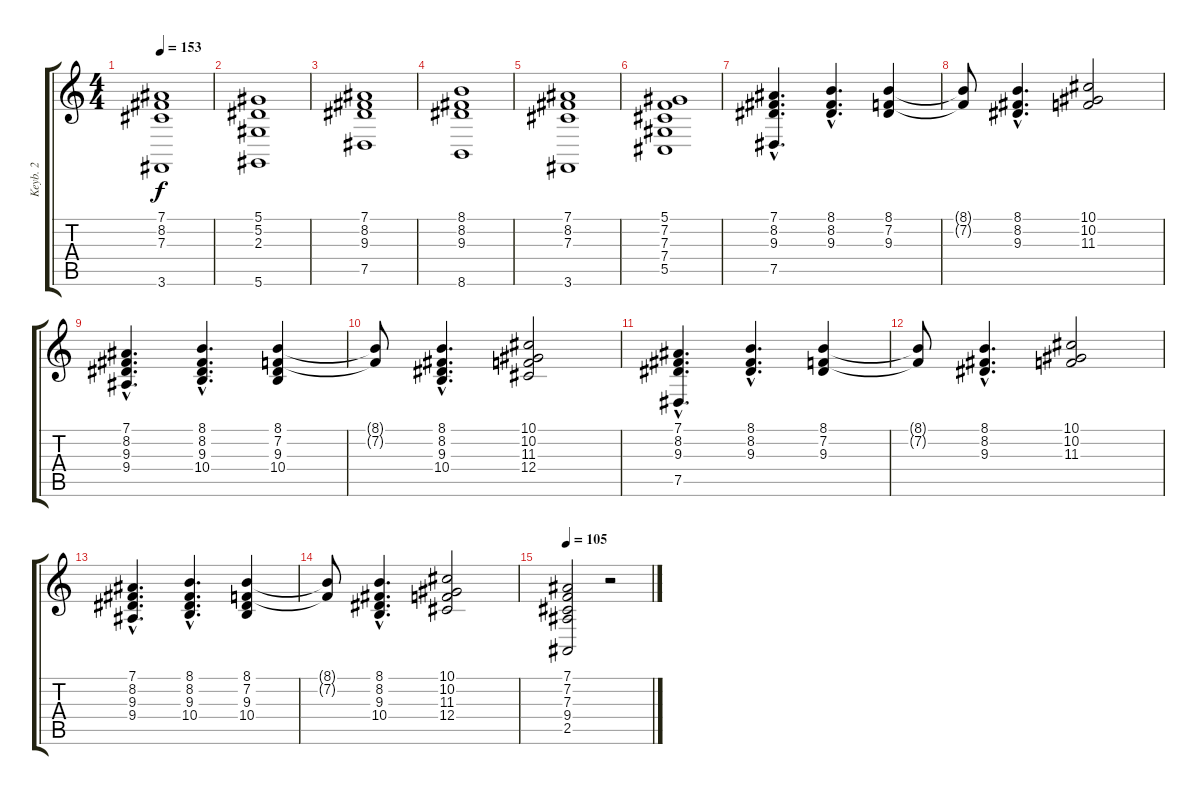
\track ("Keyb. 2" "Keyb. 2") {instrument stringensemble1}
\staff {score tabs}
\tuning (Eb4 Bb3 Gb3 Db3 Ab2 Eb2) {hide}
\ts (4 4)
\tempo 153
\clef g2
\ks c
(7.1 8.2 7.3 3.6).1{dy f} |
(5.1 5.2 2.3 5.6).1 |
(7.1 8.2 9.3 7.5).1 |
(8.1 8.2 9.3 8.6).1 |
(7.1 8.2 7.3 3.6).1 |
(5.1 7.2 7.3 7.4 5.5).1 |
(7.1{hac} 8.2{hac} 9.3{hac} 7.5{hac}).4{d} (8.1{hac} 8.2{hac} 9.3{hac}).4{d} (8.1 7.2 9.3).4 |
(8.1{t} 7.2{t}).8 (8.1{hac} 8.2{hac} 9.3{hac}).4{d} (10.1 10.2 11.3).2 |
(7.1{hac} 8.2{hac} 9.3{hac} 9.4{hac}).4{d} (8.1{hac} 8.2{hac} 9.3{hac} 10.4{hac}).4{d} (8.1 7.2 9.3 10.4).4 |
(8.1{t} 7.2{t}).8 (8.1{hac} 8.2{hac} 9.3{hac} 10.4{hac}).4{d} (10.1 10.2 11.3 12.4).2 |
(7.1{hac} 8.2{hac} 9.3{hac} 7.5{hac}).4{d} (8.1{hac} 8.2{hac} 9.3{hac}).4{d} (8.1 7.2 9.3).4 |
(8.1{t} 7.2{t}).8 (8.1{hac} 8.2{hac} 9.3{hac}).4{d} (10.1 10.2 11.3).2 |
(7.1{hac} 8.2{hac} 9.3{hac} 9.4{hac}).4{d} (8.1{hac} 8.2{hac} 9.3{hac} 10.4{hac}).4{d} (8.1 7.2 9.3 10.4).4 |
(8.1{t} 7.2{t}).8 (8.1{hac} 8.2{hac} 9.3{hac} 10.4{hac}).4{d} (10.1 10.2 11.3 12.4).2 |
\tempo 105
(7.1 7.2 7.3 9.4 2.5).2{volume 3} r.2
